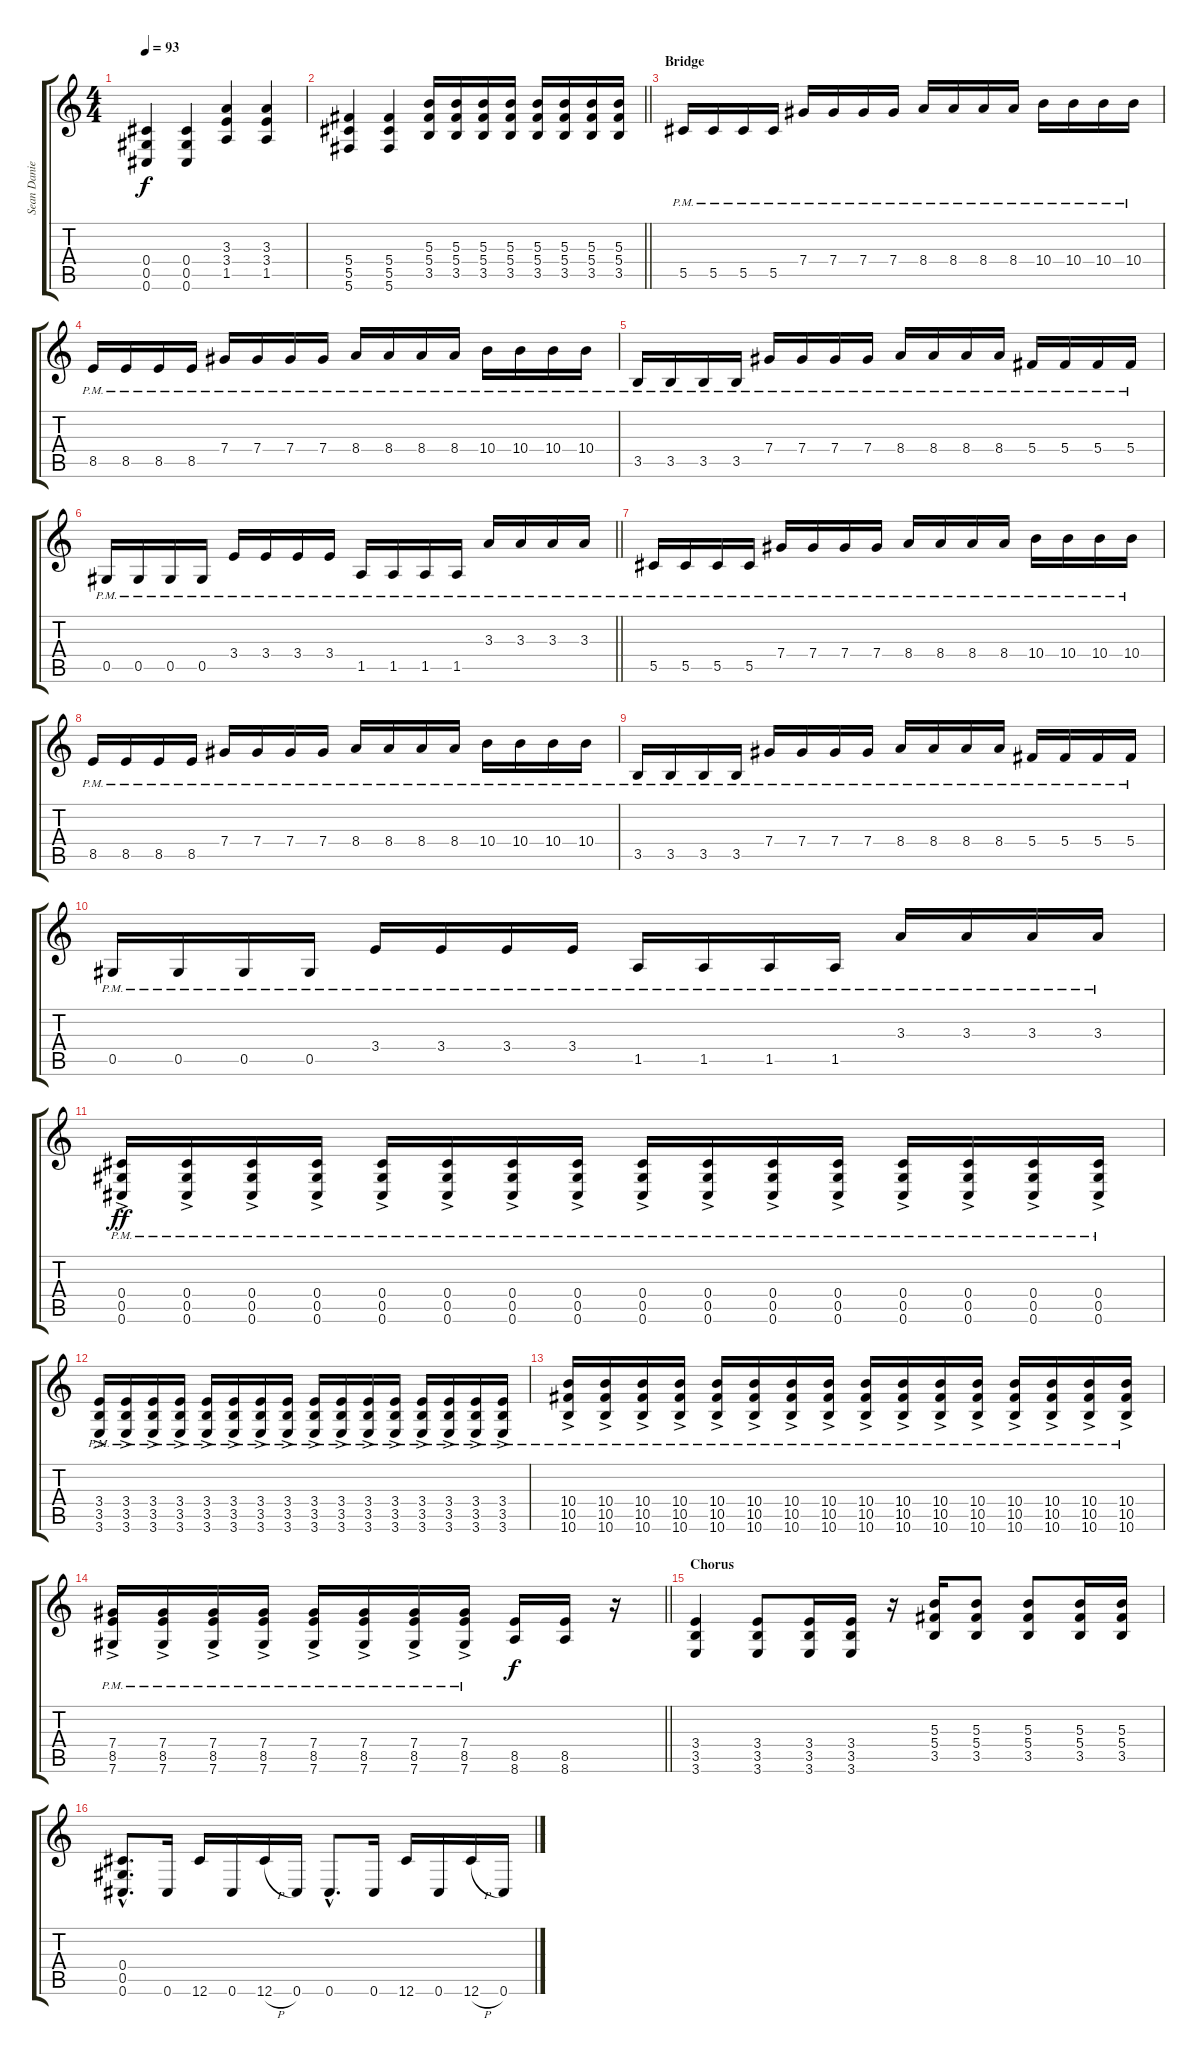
\track ("Sean Danielsen (Rhythm Guitar)" "Sean Danie") {instrument distortionguitar}
\staff {score tabs}
\tuning (Eb4 Bb3 Gb3 Db3 Ab2 Db2) {hide}
\ts (4 4)
\tempo 93
\clef g2
\ks c
(0.4 0.5 0.6).4{dy f} (0.4 0.5 0.6).4 (3.3 3.4 1.5).4 (3.3 3.4 1.5).4 |
\barLineRight lightlight
(5.4 5.5 5.6).4 (5.4 5.5 5.6).4 (5.3 5.4 3.5).16 (5.3 5.4 3.5).16 (5.3 5.4 3.5).16 (5.3 5.4 3.5).16 (5.3 5.4 3.5).16 (5.3 5.4 3.5).16 (5.3 5.4 3.5).16 (5.3 5.4 3.5).16 |
\section ("" "Bridge")
5.5{pm}.16 5.5{pm}.16 5.5{pm}.16 5.5{pm}.16 7.4{pm}.16 7.4{pm}.16 7.4{pm}.16 7.4{pm}.16 8.4{pm}.16 8.4{pm}.16 8.4{pm}.16 8.4{pm}.16 10.4{pm}.16 10.4{pm}.16 10.4{pm}.16 10.4{pm}.16 |
8.5{pm}.16 8.5{pm}.16 8.5{pm}.16 8.5{pm}.16 7.4{pm}.16 7.4{pm}.16 7.4{pm}.16 7.4{pm}.16 8.4{pm}.16 8.4{pm}.16 8.4{pm}.16 8.4{pm}.16 10.4{pm}.16 10.4{pm}.16 10.4{pm}.16 10.4{pm}.16 |
3.5{pm}.16 3.5{pm}.16 3.5{pm}.16 3.5{pm}.16 7.4{pm}.16 7.4{pm}.16 7.4{pm}.16 7.4{pm}.16 8.4{pm}.16 8.4{pm}.16 8.4{pm}.16 8.4{pm}.16 5.4{pm}.16 5.4{pm}.16 5.4{pm}.16 5.4{pm}.16 |
\barLineRight lightlight
0.5{pm}.16 0.5{pm}.16 0.5{pm}.16 0.5{pm}.16 3.4{pm}.16 3.4{pm}.16 3.4{pm}.16 3.4{pm}.16 1.5{pm}.16 1.5{pm}.16 1.5{pm}.16 1.5{pm}.16 3.3{pm}.16 3.3{pm}.16 3.3{pm}.16 3.3{pm}.16 |
5.5{pm}.16 5.5{pm}.16 5.5{pm}.16 5.5{pm}.16 7.4{pm}.16 7.4{pm}.16 7.4{pm}.16 7.4{pm}.16 8.4{pm}.16 8.4{pm}.16 8.4{pm}.16 8.4{pm}.16 10.4{pm}.16 10.4{pm}.16 10.4{pm}.16 10.4{pm}.16 |
8.5{pm}.16 8.5{pm}.16 8.5{pm}.16 8.5{pm}.16 7.4{pm}.16 7.4{pm}.16 7.4{pm}.16 7.4{pm}.16 8.4{pm}.16 8.4{pm}.16 8.4{pm}.16 8.4{pm}.16 10.4{pm}.16 10.4{pm}.16 10.4{pm}.16 10.4{pm}.16 |
3.5{pm}.16 3.5{pm}.16 3.5{pm}.16 3.5{pm}.16 7.4{pm}.16 7.4{pm}.16 7.4{pm}.16 7.4{pm}.16 8.4{pm}.16 8.4{pm}.16 8.4{pm}.16 8.4{pm}.16 5.4{pm}.16 5.4{pm}.16 5.4{pm}.16 5.4{pm}.16 |
0.5{pm}.16 0.5{pm}.16 0.5{pm}.16 0.5{pm}.16 3.4{pm}.16 3.4{pm}.16 3.4{pm}.16 3.4{pm}.16 1.5{pm}.16 1.5{pm}.16 1.5{pm}.16 1.5{pm}.16 3.3{pm}.16 3.3{pm}.16 3.3{pm}.16 3.3{pm}.16 |
(0.4{ac pm} 0.5{ac pm} 0.6{ac pm}).16{dy ff} (0.4{ac pm} 0.5{ac pm} 0.6{ac pm}).16 (0.4{ac pm} 0.5{ac pm} 0.6{ac pm}).16 (0.4{ac pm} 0.5{ac pm} 0.6{ac pm}).16 (0.4{ac pm} 0.5{ac pm} 0.6{ac pm}).16 (0.4{ac pm} 0.5{ac pm} 0.6{ac pm}).16 (0.4{ac pm} 0.5{ac pm} 0.6{ac pm}).16 (0.4{ac pm} 0.5{ac pm} 0.6{ac pm}).16 (0.4{ac pm} 0.5{ac pm} 0.6{ac pm}).16 (0.4{ac pm} 0.5{ac pm} 0.6{ac pm}).16 (0.4{ac pm} 0.5{ac pm} 0.6{ac pm}).16 (0.4{ac pm} 0.5{ac pm} 0.6{ac pm}).16 (0.4{ac pm} 0.5{ac pm} 0.6{ac pm}).16 (0.4{ac pm} 0.5{ac pm} 0.6{ac pm}).16 (0.4{ac pm} 0.5{ac pm} 0.6{ac pm}).16 (0.4{ac pm} 0.5{ac pm} 0.6{ac pm}).16 |
(3.4{ac pm} 3.5{ac pm} 3.6{ac pm}).16 (3.4{ac pm} 3.5{ac pm} 3.6{ac pm}).16 (3.4{ac pm} 3.5{ac pm} 3.6{ac pm}).16 (3.4{ac pm} 3.5{ac pm} 3.6{ac pm}).16 (3.4{ac pm} 3.5{ac pm} 3.6{ac pm}).16 (3.4{ac pm} 3.5{ac pm} 3.6{ac pm}).16 (3.4{ac pm} 3.5{ac pm} 3.6{ac pm}).16 (3.4{ac pm} 3.5{ac pm} 3.6{ac pm}).16 (3.4{ac pm} 3.5{ac pm} 3.6{ac pm}).16 (3.4{ac pm} 3.5{ac pm} 3.6{ac pm}).16 (3.4{ac pm} 3.5{ac pm} 3.6{ac pm}).16 (3.4{ac pm} 3.5{ac pm} 3.6{ac pm}).16 (3.4{ac pm} 3.5{ac pm} 3.6{ac pm}).16 (3.4{ac pm} 3.5{ac pm} 3.6{ac pm}).16 (3.4{ac pm} 3.5{ac pm} 3.6{ac pm}).16 (3.4{ac pm} 3.5{ac pm} 3.6{ac pm}).16 |
(10.4{ac pm} 10.5{ac pm} 10.6{ac pm}).16 (10.4{ac pm} 10.5{ac pm} 10.6{ac pm}).16 (10.4{ac pm} 10.5{ac pm} 10.6{ac pm}).16 (10.4{ac pm} 10.5{ac pm} 10.6{ac pm}).16 (10.4{ac pm} 10.5{ac pm} 10.6{ac pm}).16 (10.4{ac pm} 10.5{ac pm} 10.6{ac pm}).16 (10.4{ac pm} 10.5{ac pm} 10.6{ac pm}).16 (10.4{ac pm} 10.5{ac pm} 10.6{ac pm}).16 (10.4{ac pm} 10.5{ac pm} 10.6{ac pm}).16 (10.4{ac pm} 10.5{ac pm} 10.6{ac pm}).16 (10.4{ac pm} 10.5{ac pm} 10.6{ac pm}).16 (10.4{ac pm} 10.5{ac pm} 10.6{ac pm}).16 (10.4{ac pm} 10.5{ac pm} 10.6{ac pm}).16 (10.4{ac pm} 10.5{ac pm} 10.6{ac pm}).16 (10.4{ac pm} 10.5{ac pm} 10.6{ac pm}).16 (10.4{ac pm} 10.5{ac pm} 10.6{ac pm}).16 |
\barLineRight lightlight
(7.4{ac pm} 8.5{ac pm} 7.6{ac pm}).16 (7.4{ac pm} 8.5{ac pm} 7.6{ac pm}).16 (7.4{ac pm} 8.5{ac pm} 7.6{ac pm}).16 (7.4{ac pm} 8.5{ac pm} 7.6{ac pm}).16 (7.4{ac pm} 8.5{ac pm} 7.6{ac pm}).16 (7.4{ac pm} 8.5{ac pm} 7.6{ac pm}).16 (7.4{ac pm} 8.5{ac pm} 7.6{ac pm}).16 (7.4{ac pm} 8.5{ac pm} 7.6{ac pm}).16 (8.5 8.6).16{dy f} (8.5 8.6).16 r.16 |
\section ("" "Chorus")
(3.4 3.5 3.6).4 (3.4 3.5 3.6).8 (3.4 3.5 3.6).16 (3.4 3.5 3.6).16 r.16 (5.3 5.4 3.5).16 (5.3 5.4 3.5).8 (5.3 5.4 3.5).8 (5.3 5.4 3.5).16 (5.3 5.4 3.5).16 |
(0.4{hac} 0.5{hac} 0.6{hac}).8{d} 0.6.16 12.6.16 0.6.16 12.6{h}.16 0.6.16 0.6{hac}.8{d} 0.6.16 12.6.16 0.6.16 12.6{h}.16 0.6.16
